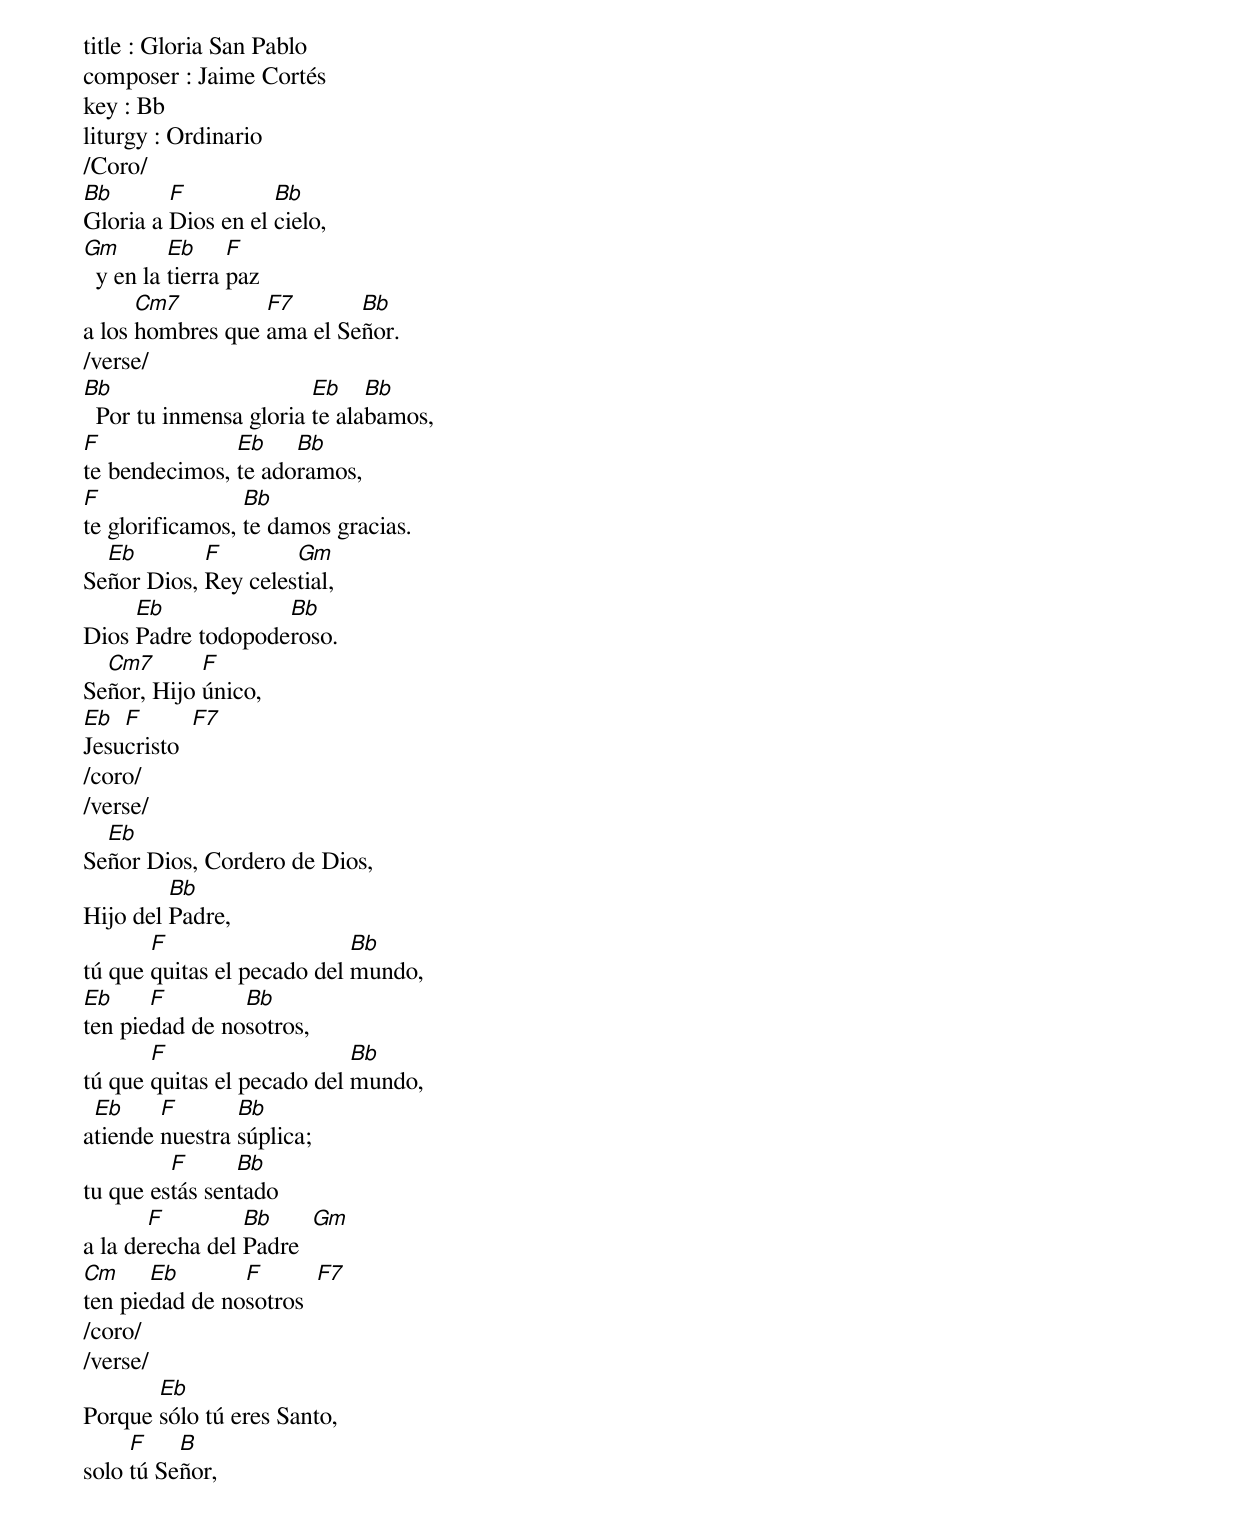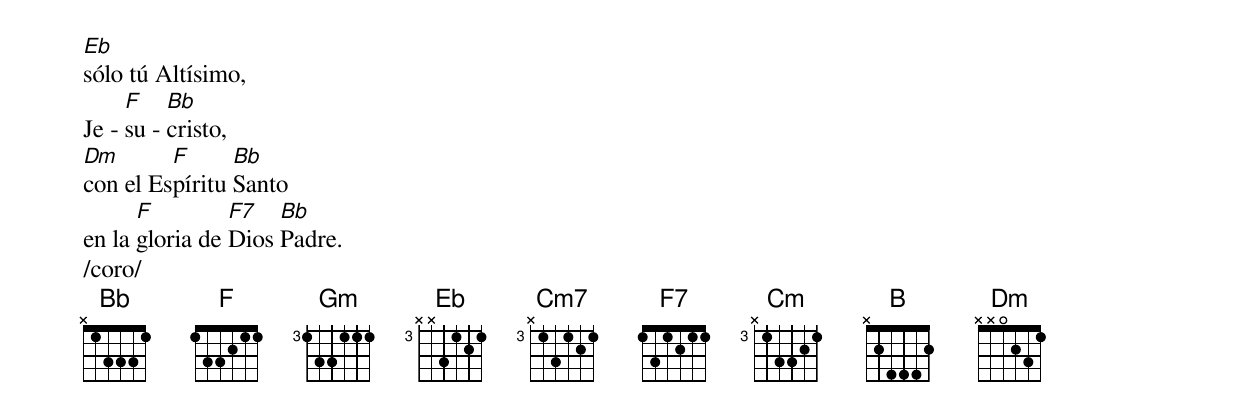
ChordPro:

title : Gloria San Pablo
composer : Jaime Cortés
key : Bb
liturgy : Ordinario
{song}
/Coro/
[Bb]Gloria a [F]Dios en el [Bb]cielo,
[Gm]  y en la [Eb]tierra [F]paz
a los [Cm7]hombres que [F7]ama el Se[Bb]ñor.
/verse/
[Bb]  Por tu inmensa gloria [Eb]te ala[Bb]bamos,
[F]te bendecimos, [Eb]te ado[Bb]ramos,
[F]te glorificamos, [Bb]te damos gracias.
Se[Eb]ñor Dios, [F]Rey celes[Gm]tial,
Dios [Eb]Padre todopode[Bb]roso.
Se[Cm7]ñor, Hijo [F]único,
[Eb]Jesu[F]cristo  [F7]
/coro/
/verse/
Se[Eb]ñor Dios, Cordero de Dios,
Hijo del [Bb]Padre,
tú que [F]quitas el pecado del [Bb]mundo,
[Eb]ten pie[F]dad de no[Bb]sotros,
tú que [F]quitas el pecado del [Bb]mundo,
a[Eb]tiende [F]nuestra [Bb]súplica;
tu que es[F]tás sen[Bb]tado
a la de[F]recha del [Bb]Padre  [Gm]
[Cm]ten pie[Eb]dad de no[F]sotros  [F7]
/coro/
/verse/
Porque [Eb]sólo tú eres Santo,
solo [F]tú Se[B]ñor,
[Eb]sólo tú Altísimo,
Je - [F]su - [Bb]cristo,
[Dm]con el Es[F]píritu [Bb]Santo
en la [F]gloria de [F7]Dios [Bb]Padre.
/coro/
